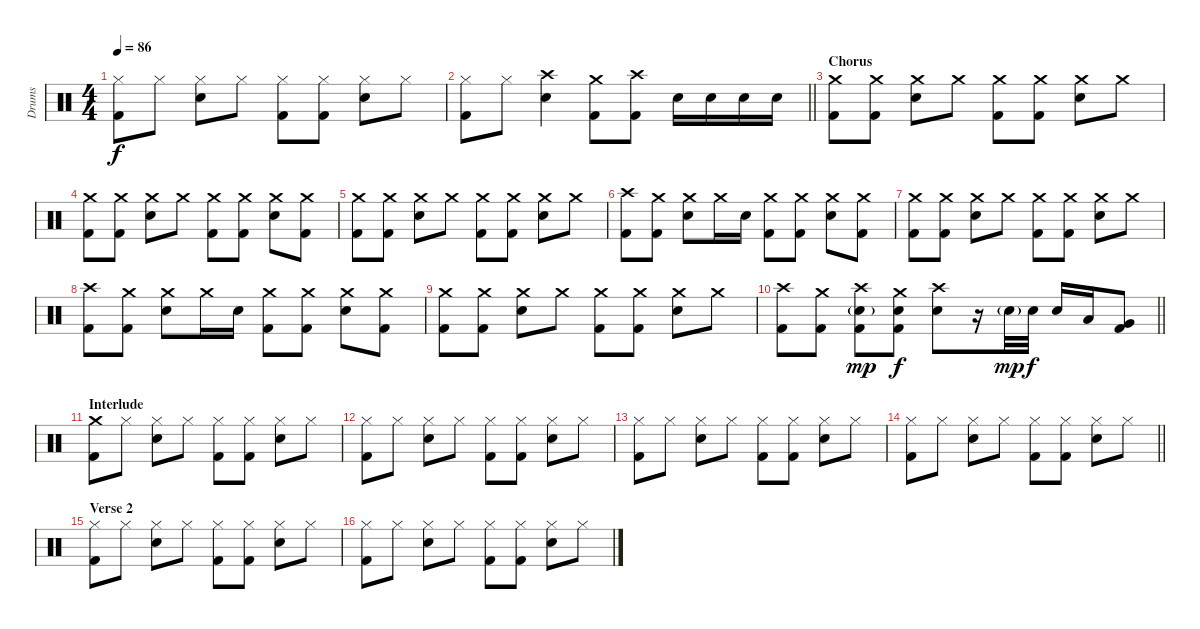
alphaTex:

\track ("Drums" "Drums") {instrument percussion}
\staff {score}
\articulation defaults
\ts (4 4)
\tempo 86
\clef neutral
\ks c
("Hi-Hat (closed)" "Kick (hit) 2").8{dy f} "Hi-Hat (closed)".8 ("Hi-Hat (closed)" "Electric Snare (hit)").8 "Hi-Hat (closed)".8 ("Hi-Hat (closed)" "Kick (hit) 2").8 ("Hi-Hat (closed)" "Kick (hit) 2").8 ("Hi-Hat (closed)" "Electric Snare (hit)").8 "Hi-Hat (closed)".8 |
\barLineRight lightlight
("Hi-Hat (closed)" "Kick (hit) 2").8 "Hi-Hat (closed)".8 ("Crash high (hit)" "Electric Snare (hit)").4 ("Crash medium (hit)" "Kick (hit) 2").8 ("Crash high (hit)" "Kick (hit) 2").8 "Electric Snare (hit)".16 "Electric Snare (hit)".16 "Electric Snare (hit)".16 "Electric Snare (hit)".16 |
\section ("" "Chorus")
("Crash medium (hit)" "Kick (hit) 2").8 ("Crash medium (hit)" "Kick (hit) 2").8 ("Crash medium (hit)" "Electric Snare (hit)").8 "Crash medium (hit)".8 ("Crash medium (hit)" "Kick (hit) 2").8 ("Crash medium (hit)" "Kick (hit) 2").8 ("Crash medium (hit)" "Electric Snare (hit)").8 "Crash medium (hit)".8 |
("Crash medium (hit)" "Kick (hit) 2").8 ("Crash medium (hit)" "Kick (hit) 2").8 ("Crash medium (hit)" "Electric Snare (hit)").8 "Crash medium (hit)".8 ("Crash medium (hit)" "Kick (hit) 2").8 ("Crash medium (hit)" "Kick (hit) 2").8 ("Crash medium (hit)" "Electric Snare (hit)").8 ("Crash medium (hit)" "Kick (hit) 2").8 |
("Crash medium (hit)" "Kick (hit) 2").8 ("Crash medium (hit)" "Kick (hit) 2").8 ("Crash medium (hit)" "Electric Snare (hit)").8 "Crash medium (hit)".8 ("Crash medium (hit)" "Kick (hit) 2").8 ("Crash medium (hit)" "Kick (hit) 2").8 ("Crash medium (hit)" "Electric Snare (hit)").8 "Crash medium (hit)".8 |
("Crash high (hit)" "Kick (hit) 2").8 ("Crash medium (hit)" "Kick (hit) 2").8 ("Crash medium (hit)" "Electric Snare (hit)").8 "Crash medium (hit)".16 "Electric Snare (hit)".16 ("Crash medium (hit)" "Kick (hit) 2").8 ("Crash medium (hit)" "Kick (hit) 2").8 ("Crash medium (hit)" "Electric Snare (hit)").8 ("Crash medium (hit)" "Kick (hit) 2").8 |
("Crash medium (hit)" "Kick (hit) 2").8 ("Crash medium (hit)" "Kick (hit) 2").8 ("Crash medium (hit)" "Electric Snare (hit)").8 "Crash medium (hit)".8 ("Crash medium (hit)" "Kick (hit) 2").8 ("Crash medium (hit)" "Kick (hit) 2").8 ("Crash medium (hit)" "Electric Snare (hit)").8 "Crash medium (hit)".8 |
("Crash high (hit)" "Kick (hit) 2").8 ("Crash medium (hit)" "Kick (hit) 2").8 ("Crash medium (hit)" "Electric Snare (hit)").8 "Crash medium (hit)".16 "Electric Snare (hit)".16 ("Crash medium (hit)" "Kick (hit) 2").8 ("Crash medium (hit)" "Kick (hit) 2").8 ("Crash medium (hit)" "Electric Snare (hit)").8 ("Crash medium (hit)" "Kick (hit) 2").8 |
("Crash medium (hit)" "Kick (hit) 2").8 ("Crash medium (hit)" "Kick (hit) 2").8 ("Crash medium (hit)" "Electric Snare (hit)").8 "Crash medium (hit)".8 ("Crash medium (hit)" "Kick (hit) 2").8 ("Crash medium (hit)" "Kick (hit) 2").8 ("Crash medium (hit)" "Electric Snare (hit)").8 "Crash medium (hit)".8 |
\barLineRight lightlight
("Crash high (hit)" "Kick (hit) 2").8 ("Crash medium (hit)" "Kick (hit) 2").8 ("Crash high (hit)" "Electric Snare (hit)"{g} "Kick (hit) 2").8{dy mp} ("Crash medium (hit)" "Electric Snare (hit)" "Kick (hit) 2").8{dy f} ("Crash high (hit)" "Electric Snare (hit)").8 r.16 "Electric Snare (hit)"{g}.32{dy mp} "Electric Snare (hit)".32{dy f} "Electric Snare (hit)".16 "Low Tom (hit)".16 ("Very Low Tom (hit)" "Kick (hit) 2").8 |
\section ("" "Interlude")
("Crash medium (hit)" "Kick (hit) 2").8 "Hi-Hat (closed)".8 ("Hi-Hat (closed)" "Electric Snare (hit)").8 "Hi-Hat (closed)".8 ("Hi-Hat (closed)" "Kick (hit) 2").8 ("Hi-Hat (closed)" "Kick (hit) 2").8 ("Hi-Hat (closed)" "Electric Snare (hit)").8 "Hi-Hat (closed)".8 |
("Hi-Hat (closed)" "Kick (hit) 2").8 "Hi-Hat (closed)".8 ("Hi-Hat (closed)" "Electric Snare (hit)").8 "Hi-Hat (closed)".8 ("Hi-Hat (closed)" "Kick (hit) 2").8 ("Hi-Hat (closed)" "Kick (hit) 2").8 ("Hi-Hat (closed)" "Electric Snare (hit)").8 "Hi-Hat (closed)".8 |
("Hi-Hat (closed)" "Kick (hit) 2").8 "Hi-Hat (closed)".8 ("Hi-Hat (closed)" "Electric Snare (hit)").8 "Hi-Hat (closed)".8 ("Hi-Hat (closed)" "Kick (hit) 2").8 ("Hi-Hat (closed)" "Kick (hit) 2").8 ("Hi-Hat (closed)" "Electric Snare (hit)").8 "Hi-Hat (closed)".8 |
\barLineRight lightlight
("Hi-Hat (closed)" "Kick (hit) 2").8 "Hi-Hat (closed)".8 ("Hi-Hat (closed)" "Electric Snare (hit)").8 "Hi-Hat (closed)".8 ("Hi-Hat (closed)" "Kick (hit) 2").8 ("Hi-Hat (closed)" "Kick (hit) 2").8 ("Hi-Hat (closed)" "Electric Snare (hit)").8 "Hi-Hat (closed)".8 |
\section ("" "Verse 2")
("Hi-Hat (closed)" "Kick (hit) 2").8 "Hi-Hat (closed)".8 ("Hi-Hat (closed)" "Electric Snare (hit)").8 "Hi-Hat (closed)".8 ("Hi-Hat (closed)" "Kick (hit) 2").8 ("Hi-Hat (closed)" "Kick (hit) 2").8 ("Hi-Hat (closed)" "Electric Snare (hit)").8 "Hi-Hat (closed)".8 |
("Hi-Hat (closed)" "Kick (hit) 2").8 "Hi-Hat (closed)".8 ("Hi-Hat (closed)" "Electric Snare (hit)").8 "Hi-Hat (closed)".8 ("Hi-Hat (closed)" "Kick (hit) 2").8 ("Hi-Hat (closed)" "Kick (hit) 2").8 ("Hi-Hat (closed)" "Electric Snare (hit)").8 "Hi-Hat (closed)".8
